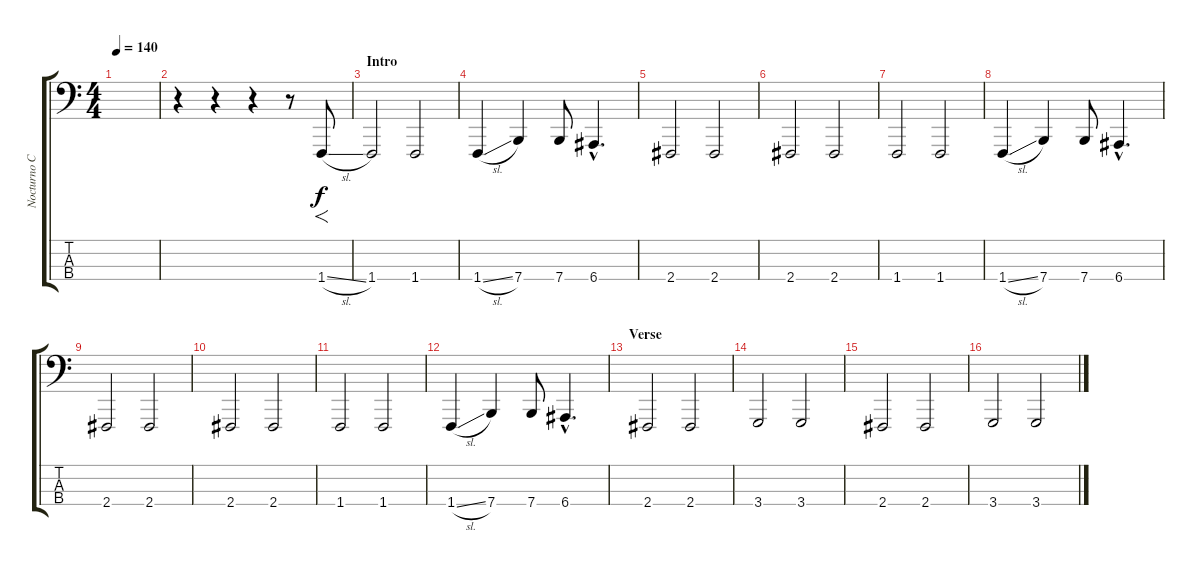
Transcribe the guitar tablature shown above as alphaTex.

\track ("Nocturno Culto" "Nocturno C") {instrument cello}
\staff {score tabs}
\tuning (G2 D2 A1 E1) {hide}
\ts (4 4)
\tempo 140
\clef f4
\ks c
|
r.4 r.4 r.4 r.8 1.4{sl}.8{f} |
\section ("" "Intro")
1.4.2 1.4.2 |
1.4{sl}.4 7.4.4 7.4.8 6.4{hac}.4{d} |
2.4.2 2.4.2 |
2.4.2 2.4.2 |
1.4.2 1.4.2 |
1.4{sl}.4 7.4.4 7.4.8 6.4{hac}.4{d} |
2.4.2 2.4.2 |
2.4.2 2.4.2 |
1.4.2 1.4.2 |
1.4{sl}.4 7.4.4 7.4.8 6.4{hac}.4{d} |
\section ("" "Verse")
2.4.2 2.4.2 |
3.4.2 3.4.2 |
2.4.2 2.4.2 |
3.4.2 3.4.2
